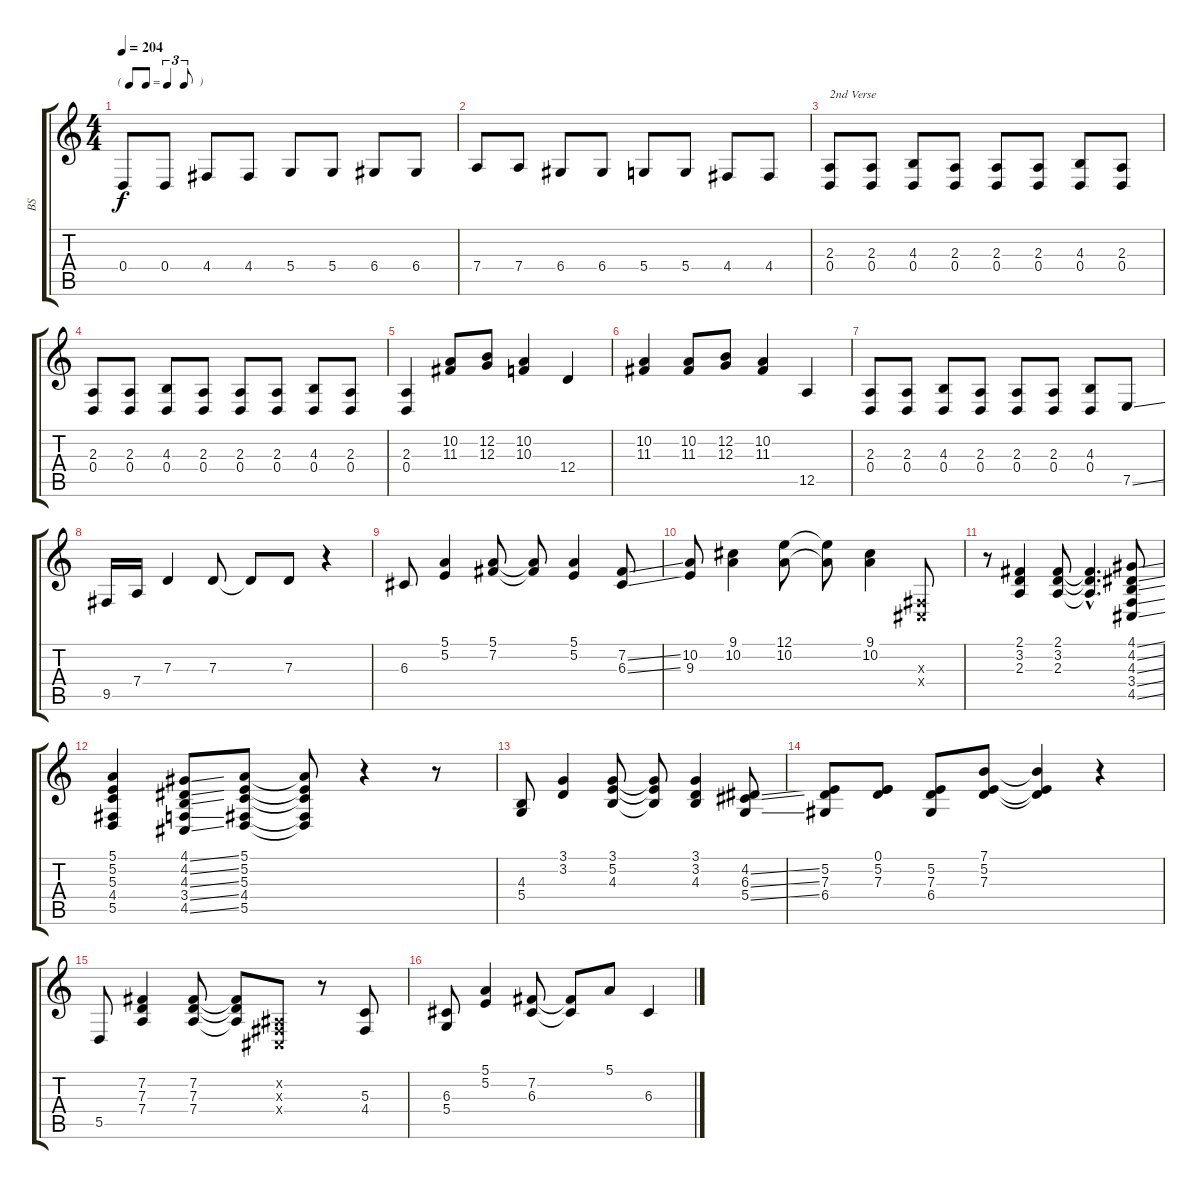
\track ("BS" "BS") {instrument lead8bassandlead}
\staff {score tabs}
\tuning (E4 B3 G3 D3 A2 E2) {hide}
\ts (4 4)
\tf triplet8th
\tempo 204
\clef g2
\ks c
0.4.8{dy f} 0.4.8 4.4.8 4.4.8 5.4.8 5.4.8 6.4.8 6.4.8 |
7.4.8 7.4.8 6.4.8 6.4.8 5.4.8 5.4.8 4.4.8 4.4.8 |
(2.3 0.4).8{txt "2nd Verse"} (2.3 0.4).8 (4.3 0.4).8 (2.3 0.4).8 (2.3 0.4).8 (2.3 0.4).8 (4.3 0.4).8 (2.3 0.4).8 |
(2.3 0.4).8 (2.3 0.4).8 (4.3 0.4).8 (2.3 0.4).8 (2.3 0.4).8 (2.3 0.4).8 (4.3 0.4).8 (2.3 0.4).8 |
(2.3 0.4).4 (10.2 11.3).8 (12.2 12.3).8 (10.2 10.3).4 12.4.4 |
(10.2 11.3).4 (10.2 11.3).8 (12.2 12.3).8 (10.2 11.3).4 12.5.4 |
(2.3 0.4).8 (2.3 0.4).8 (4.3 0.4).8 (2.3 0.4).8 (2.3 0.4).8 (2.3 0.4).8 (4.3 0.4).8 7.5{ss}.8 |
9.5.16 7.4.16 7.3.4 7.3.8 7.3{t}.8 7.3.8 r.4 |
6.3.8 (5.1 5.2).4 (5.1 7.2).8 (5.1{t} 7.2{t}).8 (5.1 5.2).4 (7.2{ss} 6.3{ss}).8 |
(10.2 9.3).8 (9.1 10.2).4 (12.1 10.2).8 (12.1{t} 10.2{t}).8 (9.1 10.2).4 (-1.3{x} -1.4{x}).8 |
r.8 (2.1 3.2 2.3).4 (2.1 3.2 2.3).8 (2.1{hac t} 3.2{hac t} 2.3{hac t}).4{d} (4.1{ss} 4.2{ss} 4.3{ss} 3.4{ss} 4.5{ss}).8 |
(5.1 5.2 5.3 4.4 5.5).4 (4.1{ss} 4.2{ss} 4.3{ss} 3.4{ss} 4.5{ss}).8 (5.1 5.2 5.3 4.4 5.5).8 (5.1{t} 5.2{t} 5.3{t} 4.4{t} 5.5{t}).8 r.4 r.8 |
(4.3 5.4).8 (3.1 3.2).4 (3.1 5.2 4.3).8 (3.1{t} 5.2{t} 4.3{t}).8 (3.1 3.2 4.3).4 (4.2{ss} 6.3{ss} 5.4{ss}).8 |
(5.2 7.3 6.4).8 (0.1 5.2 7.3).8 (5.2 7.3 6.4).8 (7.1 5.2 7.3).8 (7.1{t} 5.2{t} 7.3{t}).4 r.4 |
5.5.8 (7.2 7.3 7.4).4 (7.2 7.3 7.4).8 (7.2{t} 7.3{t} 7.4{t}).8 (-1.2{x} -1.3{x} -1.4{x}).8 r.8 (5.3 4.4).8 |
(6.3 5.4).8 (5.1 5.2).4 (7.2 6.3).8 (7.2{t} 6.3{t}).8 5.1.8 6.3.4
